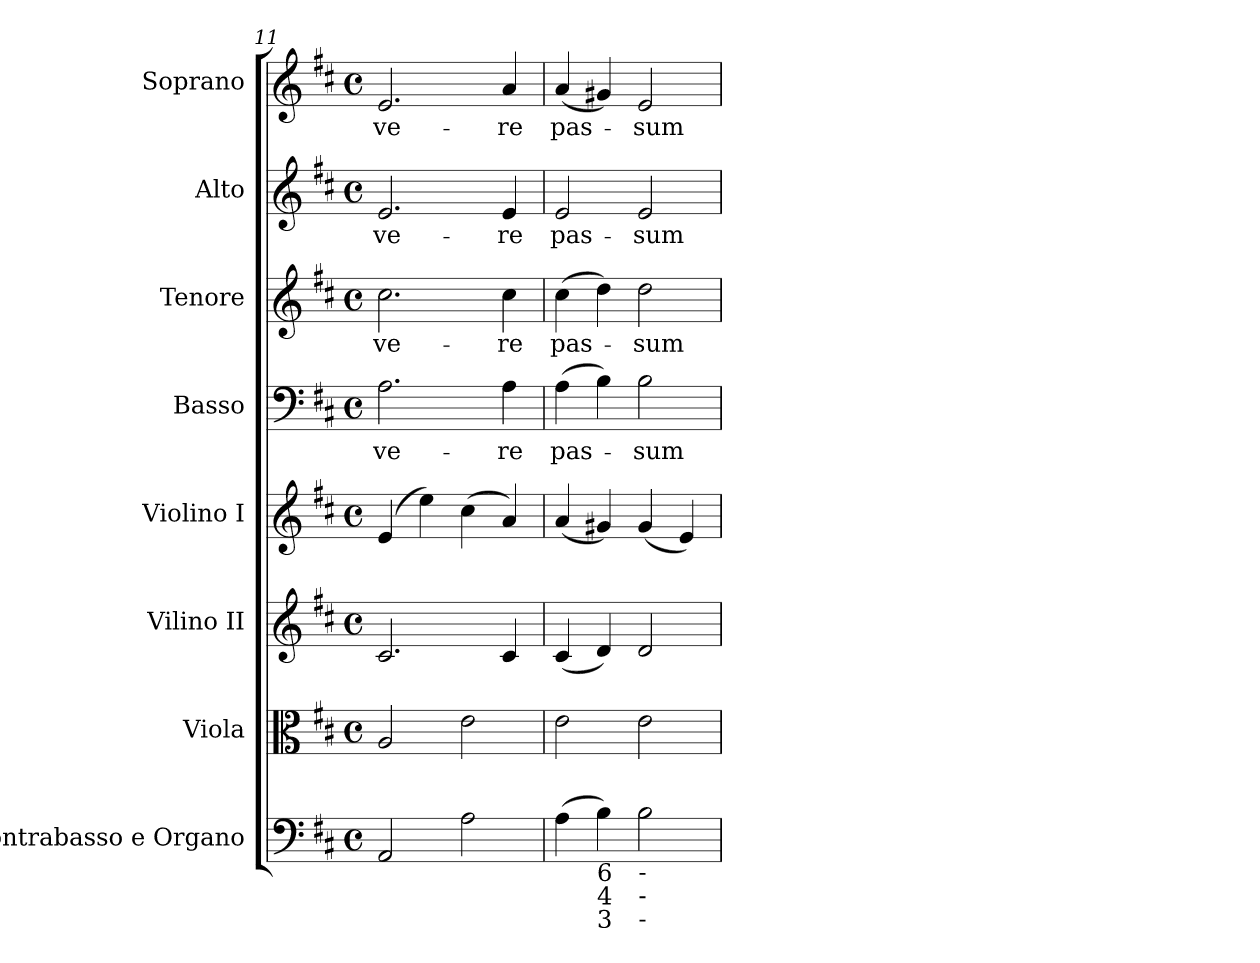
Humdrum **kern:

**kern	**kern	**kern	**kern	**kern	**text	**kern	**text	**kern	**text	**kern	**text
*part8	*part7	*part6	*part5	*part4	*part4	*part3	*part3	*part2	*part2	*part1	*part1
*staff8	*staff7	*staff6	*staff5	*staff4	*staff4	*staff3	*staff3	*staff2	*staff2	*staff1	*staff1
*I"Contrabasso e Organo	*I"Viola	*I"Vilino II	*I"Violino I	*I"Basso	*	*I"Tenore	*	*I"Alto	*	*I"Soprano	*
*I'Cb. e Org.	*I'Vla.	*I'Vl. II	*I'Vl. I	*I'B	*	*I'T	*	*I'A	*	*I'S	*
*clefF4	*clefC3	*clefG2	*clefG2	*clefF4	*	*clefG2	*	*clefG2	*	*clefG2	*
*k[f#c#]	*k[f#c#]	*k[f#c#]	*k[f#c#]	*k[f#c#]	*	*k[f#c#]	*	*k[f#c#]	*	*k[f#c#]	*
*D:	*D:	*D:	*D:	*D:	*	*D:	*	*D:	*	*D:	*
*M4/4	*M4/4	*M4/4	*M4/4	*M4/4	*	*M4/4	*	*M4/4	*	*M4/4	*
*met(c)	*met(c)	*met(c)	*met(c)	*met(c)	*	*met(c)	*	*met(c)	*	*met(c)	*
=11	=11	=11	=11	=11	=11	=11	=11	=11	=11	=11	=11
!	!	!	!	!	!LO:LY:b	!	!LO:LY:b	!	!LO:LY:b	!	!LO:LY:b
2AA/	2A/	2.c#/	(4e/	2.A\	ve-	2.cc#\	ve-	2.e/	ve-	2.e/	ve-
.	.	.	4ee\)	.	.	.	.	.	.	.	.
2A\	2e\	.	(>4cc#\	.	.	.	.	.	.	.	.
!	!	!	!	!	!LO:LY:b	!	!LO:LY:b	!	!LO:LY:b	!	!LO:LY:b
.	.	4c#/	4a/)	4A\	-re	4cc#\	-re	4e/	-re	4a/	-re
=12	=12	=12	=12	=12	=12	=12	=12	=12	=12	=12	=12
!	!	!	!	!	!LO:LY:b	!	!LO:LY:b	!	!LO:LY:b	!	!LO:LY:b
(>4A\	2e\	(<4c#/	(<4a/	(>4A\	pas-	(>4cc#\	pas-	2e/	pas-	(<4a/	pas-
!LO:TX:b:t=6\n4\n3	!	!	!	!	!	!	!	!	!	!	!
4B\)	.	4d/)	4g#X/)	4B\)	.	4dd\)	.	.	.	4g#X/)	.
!LO:TX:b:t=-\n-\n-	!	!	!	!	!	!	!	!	!	!	!
!	!	!	!	!	!LO:LY:b	!	!LO:LY:b	!	!LO:LY:b	!	!LO:LY:b
2B\	2e\	2d/	(<4g#/	2B\	-sum	2dd\	-sum	2e/	-sum	2e/	-sum
.	.	.	4e/)	.	.	.	.	.	.	.	.
=	=	=	=	=	=	=	=	=	=	=	=
*-	*-	*-	*-	*-	*-	*-	*-	*-	*-	*-	*-
